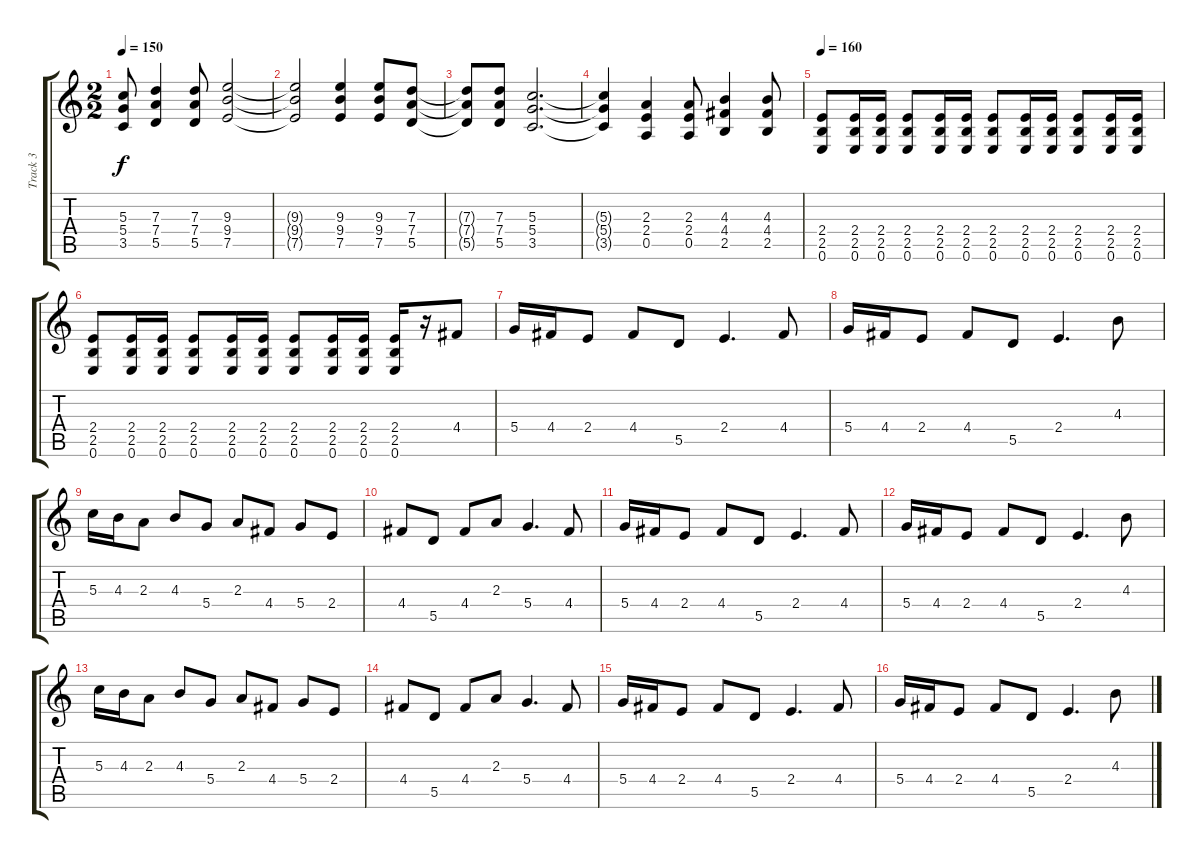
\track ("Track 3" "Track 3") {instrument overdrivenguitar}
\staff {score tabs}
\tuning (E4 B3 G3 D3 A2 E2) {hide}
\ts (2 2)
\tempo 150
\clef g2
\ks c
(5.3 5.4 3.5).8{dy f} (7.3 7.4 5.5).4 (7.3 7.4 5.5).8 (9.3 9.4 7.5).2 |
(9.3{t} 9.4{t} 7.5{t}).2 (9.3 9.4 7.5).4 (9.3 9.4 7.5).8 (7.3 7.4 5.5).8 |
(7.3{t} 7.4{t} 5.5{t}).8 (7.3 7.4 5.5).8 (5.3 5.4 3.5).2{d} |
(5.3{t} 5.4{t} 3.5{t}).4 (2.3 2.4 0.5).4 (2.3 2.4 0.5).8 (4.3 4.4 2.5).4 (4.3 4.4 2.5).8 |
\tempo 160
(2.4 2.5 0.6).8 (2.4 2.5 0.6).16 (2.4 2.5 0.6).16 (2.4 2.5 0.6).8 (2.4 2.5 0.6).16 (2.4 2.5 0.6).16 (2.4 2.5 0.6).8 (2.4 2.5 0.6).16 (2.4 2.5 0.6).16 (2.4 2.5 0.6).8 (2.4 2.5 0.6).16 (2.4 2.5 0.6).16 |
(2.4 2.5 0.6).8 (2.4 2.5 0.6).16 (2.4 2.5 0.6).16 (2.4 2.5 0.6).8 (2.4 2.5 0.6).16 (2.4 2.5 0.6).16 (2.4 2.5 0.6).8 (2.4 2.5 0.6).16 (2.4 2.5 0.6).16 (2.4 2.5 0.6).16 r.16 4.4.8 |
5.4.16 4.4.16 2.4.8 4.4.8 5.5.8 2.4.4{d} 4.4.8 |
5.4.16 4.4.16 2.4.8 4.4.8 5.5.8 2.4.4{d} 4.3.8 |
5.3.16 4.3.16 2.3.8 4.3.8 5.4.8 2.3.8 4.4.8 5.4.8 2.4.8 |
4.4.8 5.5.8 4.4.8 2.3.8 5.4.4{d} 4.4.8 |
5.4.16 4.4.16 2.4.8 4.4.8 5.5.8 2.4.4{d} 4.4.8 |
5.4.16 4.4.16 2.4.8 4.4.8 5.5.8 2.4.4{d} 4.3.8 |
5.3.16 4.3.16 2.3.8 4.3.8 5.4.8 2.3.8 4.4.8 5.4.8 2.4.8 |
4.4.8 5.5.8 4.4.8 2.3.8 5.4.4{d} 4.4.8 |
5.4.16 4.4.16 2.4.8 4.4.8 5.5.8 2.4.4{d} 4.4.8 |
5.4.16 4.4.16 2.4.8 4.4.8 5.5.8 2.4.4{d} 4.3.8
